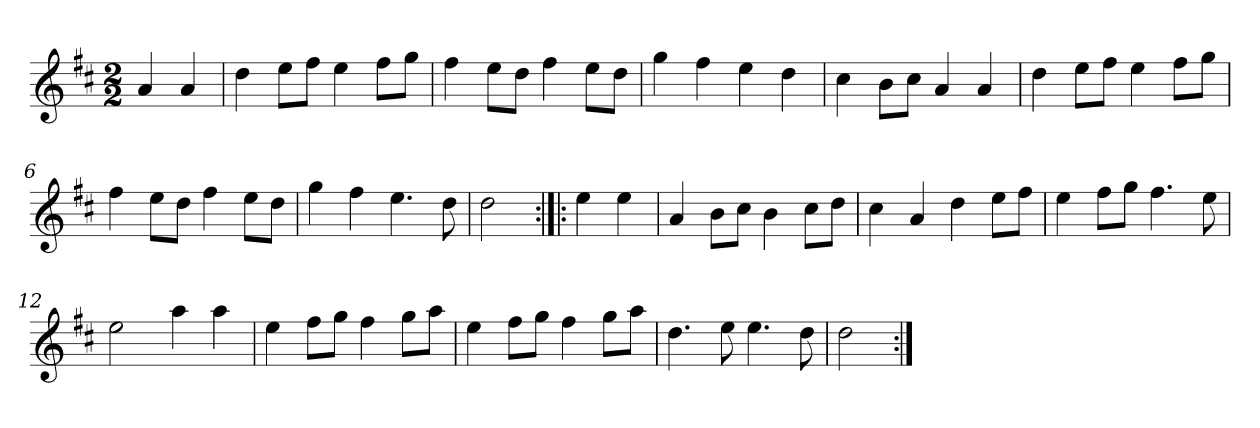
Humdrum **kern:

**kern
*part1
*staff1
*clefG2
*k[f#c#]
*D:
*M2/2
*MM120
=
4a
4a
=1
4dd
8ee\L
8ff#\J
4ee
8ff#\L
8gg\J
=2
4ff#
8ee\L
8dd\J
4ff#
8ee\L
8dd\J
=3
4gg
4ff#
4ee
4dd
=4
4cc#
8b\L
8cc#\J
4a
4a
=5
4dd
8ee\L
8ff#\J
4ee
8ff#\L
8gg\J
=6
4ff#
8ee\L
8dd\J
4ff#
8ee\L
8dd\J
=7
4gg
4ff#
4.ee
8dd
=8
2dd
=:|!|:
4ee
4ee
=9
4a
8b\L
8cc#\J
4b
8cc#\L
8dd\J
=10
4cc#
4a
4dd
8ee\L
8ff#\J
=11
4ee
8ff#\L
8gg\J
4.ff#
8ee
=12
2ee
4aa
4aa
=13
4ee
8ff#\L
8gg\J
4ff#
8gg\L
8aa\J
=14
4ee
8ff#\L
8gg\J
4ff#
8gg\L
8aa\J
=15
4.dd
8ee
4.ee
8dd
=16
2dd
=:|!
*-
